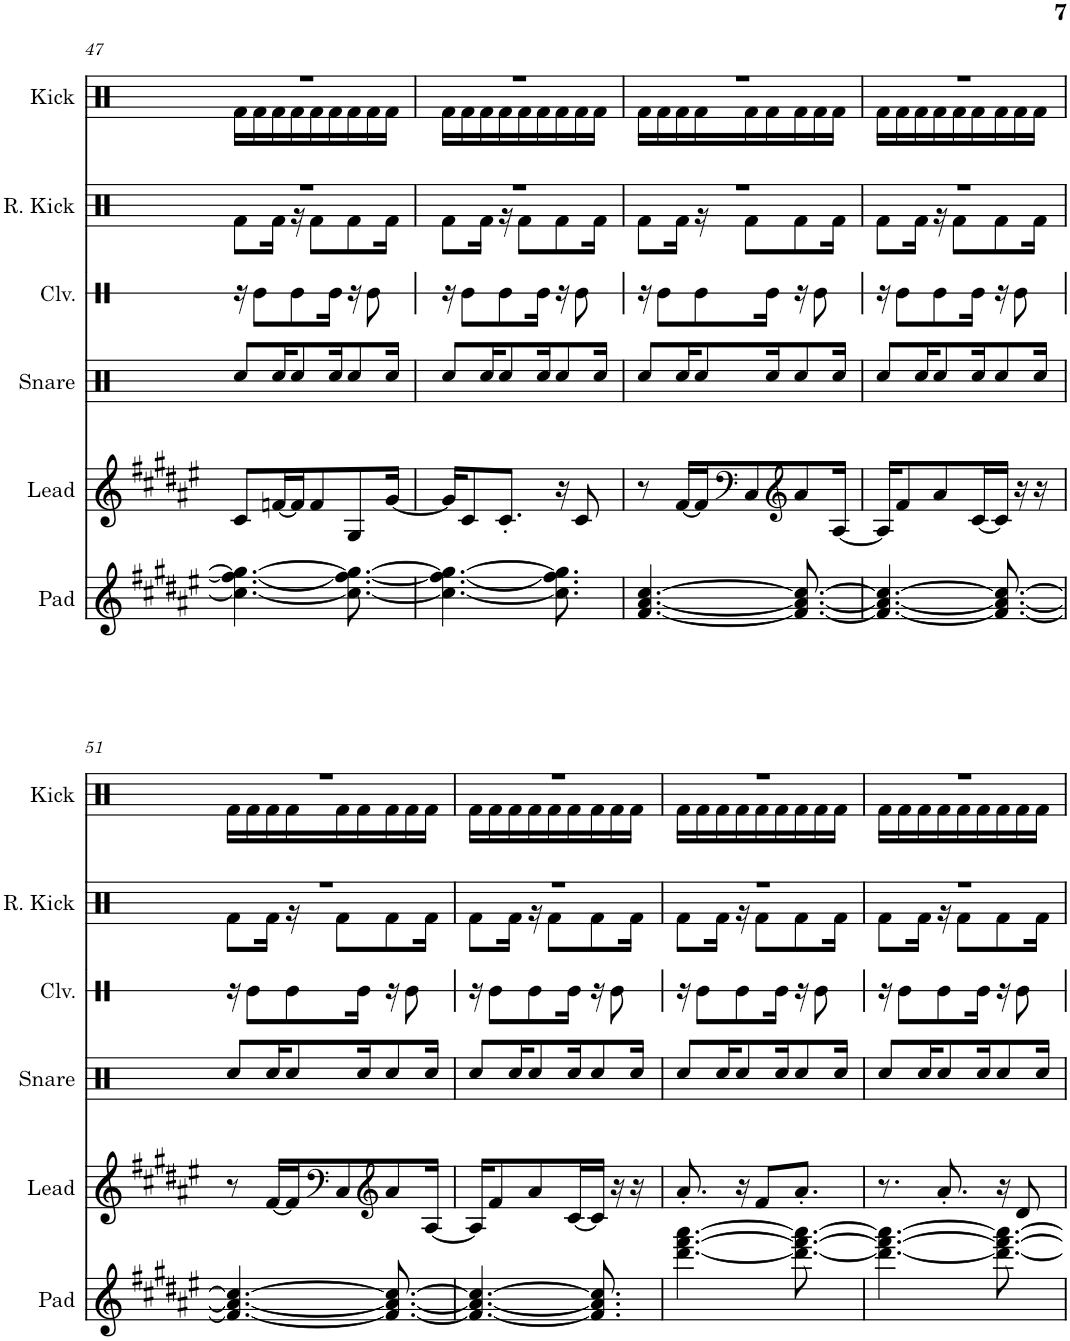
**kern	**kern	**kern	**kern	**kern	**kern
*part6	*part5	*part4	*part3	*part2	*part1
*staff6	*staff5	*staff4	*staff3	*staff2	*staff1
*I"Pad	*I"Lead	*I"Snare	*I"Claves	*I"Reverb Kick	*I"Kick
*I'Pad	*I'Lead	*I'Snare	*I'Clv.	*I'R. Kick	*I'Kick
!!LO:PB:g=z
*clefG2	*clefG2	*clefX	*clefX	*clefX	*clefX
*k[f#c#g#d#a#e#]	*k[f#c#g#d#a#e#]	*k[f#c#g#d#a#e#]	*k[f#c#g#d#a#e#]	*k[f#c#g#d#a#e#]	*k[f#c#g#d#a#e#]
*M9/16	*M9/16	*M9/16	*M9/16	*M9/16	*M9/16
=47	=47	=47	=47	=47	=47
*	*	*	*	*^	*^
4.cc#\_ 4.ff\_ 4.gg#\_	8c#/L	8Rcc/L	16r	16%9r	8Rf\L	16%9r	16Rf\LL
.	.	.	8Re\L	.	.	.	16Rf\
.	[16fn/L	16Rcc/K	.	.	16Rf\Jk	.	16Rf\
.	16f/J]	8Rcc/	8Re\	.	16r	.	16Rf\
.	8f/	.	.	.	8Rf\L	.	16Rf\
.	.	16Rcc/K	16Re\Jk	.	.	.	16Rf\
8.cc#\_ 8.ff\_ 8.gg#\_	8G#/	8Rcc/	16r	.	8Rf\	.	16Rf\
.	.	.	8Re\	.	.	.	16Rf\
.	[16g#/Jk	16Rcc/Jk	.	.	16Rf\Jk	.	16Rf\JJ
=48	=48	=48	=48	=48	=48	=48	=48
4.cc#\_ 4.ff\_ 4.gg#\_	16g#/KL]	8Rcc/L	16r	16%9r	8Rf\L	16%9r	16Rf\LL
.	8c#/	.	8Re\L	.	.	.	16Rf\
.	.	16Rcc/K	.	.	16Rf\Jk	.	16Rf\
.	8.c#'/J	8Rcc/	8Re\	.	16r	.	16Rf\
.	.	.	.	.	8Rf\L	.	16Rf\
.	.	16Rcc/K	16Re\Jk	.	.	.	16Rf\
8.cc#\] 8.ff\] 8.gg#\]	16r	8Rcc/	16r	.	8Rf\	.	16Rf\
.	8c#/	.	8Re\	.	.	.	16Rf\
.	.	16Rcc/Jk	.	.	16Rf\Jk	.	16Rf\JJ
=49	=49	=49	=49	=49	=49	=49	=49
[4.f#/ [4.a#/ [4.cc#/	8r	8Rcc/L	16r	16%9r	8Rf\L	16%9r	16Rf\LL
.	.	.	8Re\L	.	.	.	16Rf\
.	[16f#/LL	16Rcc/K	.	.	16Rf\Jk	.	16Rf\
.	16f#/J]	8Rcc/	8Re\	.	16r	.	16Rf\
*	*clefF4	*	*	*	*	*	*
.	8C#/	.	.	.	8Rf\L	.	16Rf\
.	.	16Rcc/K	16Re\Jk	.	.	.	16Rf\
*	*clefG2	*	*	*	*	*	*
8.f#/_ 8.a#/_ 8.cc#/_	8a#/	8Rcc/	16r	.	8Rf\	.	16Rf\
.	.	.	8Re\	.	.	.	16Rf\
.	[16A#/Jk	16Rcc/Jk	.	.	16Rf\Jk	.	16Rf\JJ
=50	=50	=50	=50	=50	=50	=50	=50
4.f#/_ 4.a#/_ 4.cc#/_	16A#/KL]	8Rcc/L	16r	16%9r	8Rf\L	16%9r	16Rf\LL
.	8f#/	.	8Re\L	.	.	.	16Rf\
.	.	16Rcc/K	.	.	16Rf\Jk	.	16Rf\
.	8a#/	8Rcc/	8Re\	.	16r	.	16Rf\
.	.	.	.	.	8Rf\L	.	16Rf\
.	[16c#/L	16Rcc/K	16Re\Jk	.	.	.	16Rf\
8.f#/_ 8.a#/_ 8.cc#/_	16c#/JJ]	8Rcc/	16r	.	8Rf\	.	16Rf\
.	16r	.	8Re\	.	.	.	16Rf\
.	16r	16Rcc/Jk	.	.	16Rf\Jk	.	16Rf\JJ
!!LO:LB:g=z	!!
=51	=51	=51	=51	=51	=51	=51	=51
4.f#/_ 4.a#/_ 4.cc#/_	8r	8Rcc/L	16r	16%9r	8Rf\L	16%9r	16Rf\LL
.	.	.	8Re\L	.	.	.	16Rf\
.	[16f#/LL	16Rcc/K	.	.	16Rf\Jk	.	16Rf\
.	16f#/J]	8Rcc/	8Re\	.	16r	.	16Rf\
*	*clefF4	*	*	*	*	*	*
.	8C#/	.	.	.	8Rf\L	.	16Rf\
.	.	16Rcc/K	16Re\Jk	.	.	.	16Rf\
*	*clefG2	*	*	*	*	*	*
8.f#/_ 8.a#/_ 8.cc#/_	8a#/	8Rcc/	16r	.	8Rf\	.	16Rf\
.	.	.	8Re\	.	.	.	16Rf\
.	[16A#/Jk	16Rcc/Jk	.	.	16Rf\Jk	.	16Rf\JJ
=52	=52	=52	=52	=52	=52	=52	=52
4.f#/_ 4.a#/_ 4.cc#/_	16A#/KL]	8Rcc/L	16r	16%9r	8Rf\L	16%9r	16Rf\LL
.	8f#/	.	8Re\L	.	.	.	16Rf\
.	.	16Rcc/K	.	.	16Rf\Jk	.	16Rf\
.	8a#/	8Rcc/	8Re\	.	16r	.	16Rf\
.	.	.	.	.	8Rf\L	.	16Rf\
.	[16c#/L	16Rcc/K	16Re\Jk	.	.	.	16Rf\
8.f#/] 8.a#/] 8.cc#/]	16c#/JJ]	8Rcc/	16r	.	8Rf\	.	16Rf\
.	16r	.	8Re\	.	.	.	16Rf\
.	16r	16Rcc/Jk	.	.	16Rf\Jk	.	16Rf\JJ
=53	=53	=53	=53	=53	=53	=53	=53
[4.ddd#\ [4.fff#\ [4.aaa#\	8.a#'/	8Rcc/L	16r	16%9r	8Rf\L	16%9r	16Rf\LL
.	.	.	8Re\L	.	.	.	16Rf\
.	.	16Rcc/K	.	.	16Rf\Jk	.	16Rf\
.	16r	8Rcc/	8Re\	.	16r	.	16Rf\
.	8f#/L	.	.	.	8Rf\L	.	16Rf\
.	.	16Rcc/K	16Re\Jk	.	.	.	16Rf\
8.ddd#\_ 8.fff#\_ 8.aaa#\_	8.a#'/J	8Rcc/	16r	.	8Rf\	.	16Rf\
.	.	.	8Re\	.	.	.	16Rf\
.	.	16Rcc/Jk	.	.	16Rf\Jk	.	16Rf\JJ
=54	=54	=54	=54	=54	=54	=54	=54
4.ddd#\_ 4.fff#\_ 4.aaa#\_	8.r	8Rcc/L	16r	16%9r	8Rf\L	16%9r	16Rf\LL
.	.	.	8Re\L	.	.	.	16Rf\
.	.	16Rcc/K	.	.	16Rf\Jk	.	16Rf\
.	8.a#'/	8Rcc/	8Re\	.	16r	.	16Rf\
.	.	.	.	.	8Rf\L	.	16Rf\
.	.	16Rcc/K	16Re\Jk	.	.	.	16Rf\
8.ddd#\_ 8.fff#\_ 8.aaa#\_	16r	8Rcc/	16r	.	8Rf\	.	16Rf\
.	8d#/	.	8Re\	.	.	.	16Rf\
.	.	16Rcc/Jk	.	.	16Rf\Jk	.	16Rf\JJ
*	*	*	*	*v	*v	*	*
*	*	*	*	*	*v	*v
=	=	=	=	=	=
*-	*-	*-	*-	*-	*-
